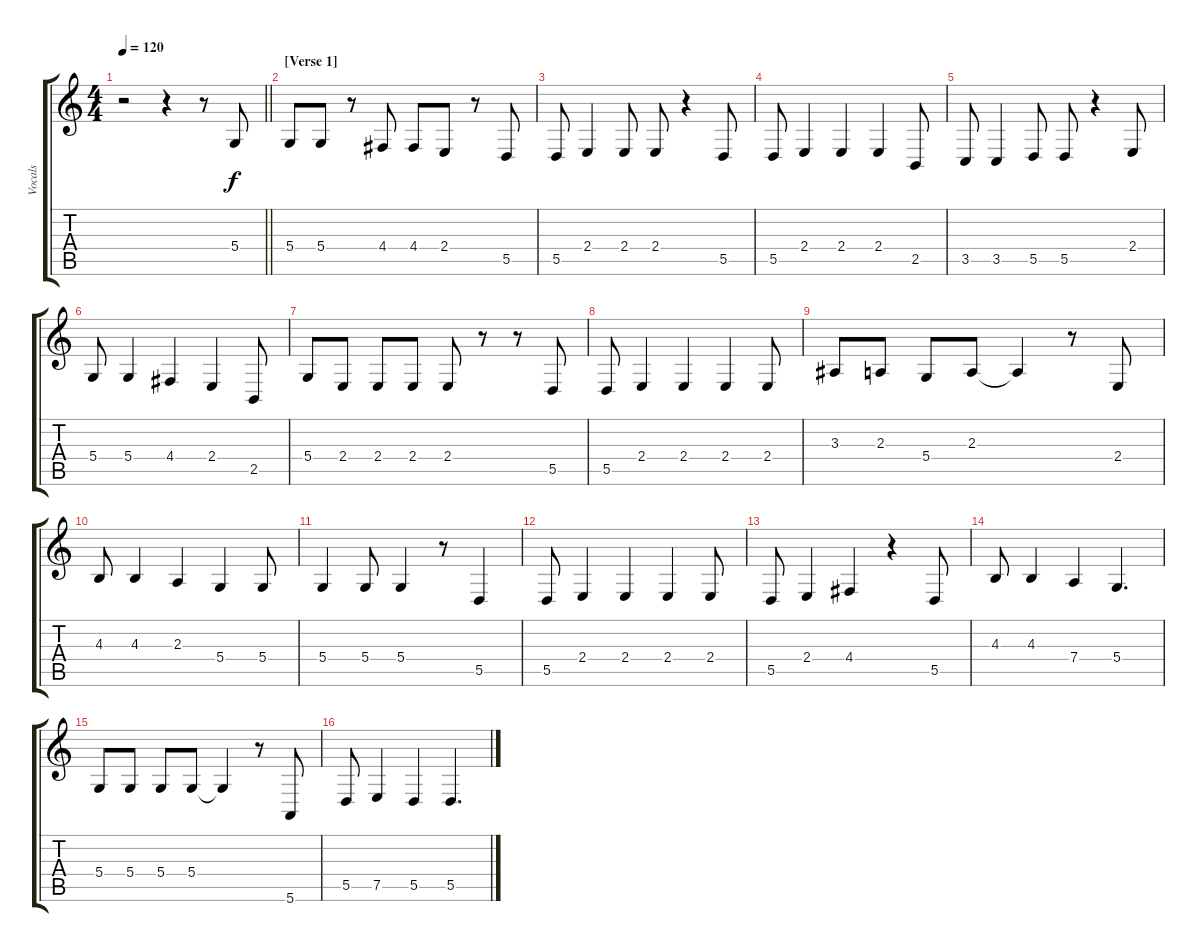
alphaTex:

\track ("Vocals" "Vocals") {instrument synthvoice}
\staff {score tabs}
\tuning (E4 B3 G3 D3 A2 E2) {hide}
\ts (4 4)
\tempo 120
\clef g2
\barLineRight lightlight
\ks c
r.2{dy f} r.4 r.8 5.4.8 |
\section ("" "[Verse 1]")
5.4.8 5.4.8 r.8 4.4.8 4.4.8 2.4.8 r.8 5.5.8 |
5.5.8 2.4.4 2.4.8 2.4.8 r.4 5.5.8 |
5.5.8 2.4.4 2.4.4 2.4.4 2.5.8 |
3.5.8 3.5.4 5.5.8 5.5.8 r.4 2.4.8 |
5.4.8 5.4.4 4.4.4 2.4.4 2.5.8 |
5.4.8 2.4.8 2.4.8 2.4.8 2.4.8 r.8 r.8 5.5.8 |
5.5.8 2.4.4 2.4.4 2.4.4 2.4.8 |
3.3.8 2.3.8 5.4.8 2.3.8 2.3{t}.4 r.8 2.4.8 |
4.3.8 4.3.4 2.3.4 5.4.4 5.4.8 |
5.4.4 5.4.8 5.4.4 r.8 5.5.4 |
5.5.8 2.4.4 2.4.4 2.4.4 2.4.8 |
5.5.8 2.4.4 4.4.4 r.4 5.5.8 |
4.3.8 4.3.4 7.4.4 5.4.4{d} |
5.4.8 5.4.8 5.4.8 5.4.8 5.4{t}.4 r.8 5.6.8 |
5.5.8 7.5.4 5.5.4 5.5.4{d}
